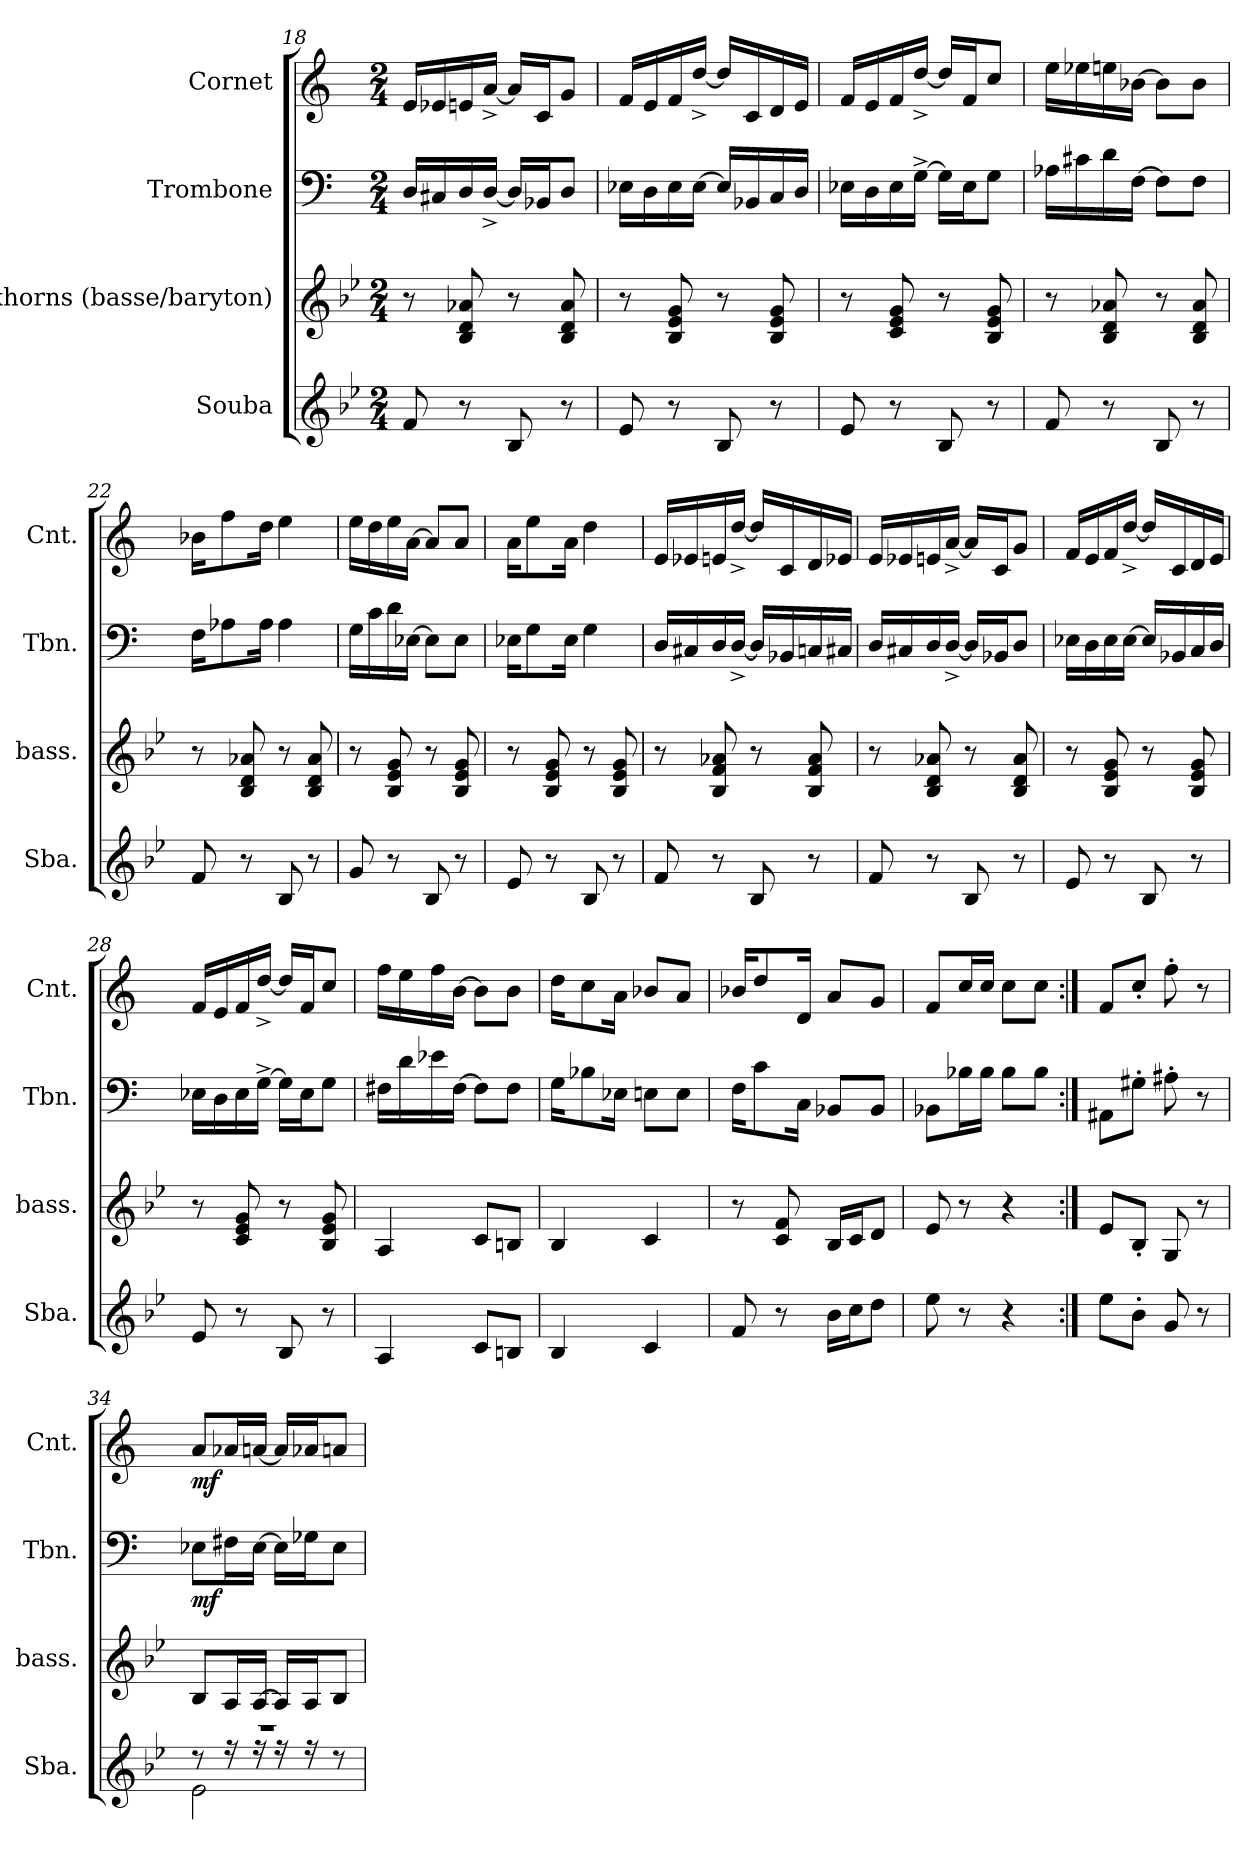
**kern	**kern	**kern	**dynam	**kern	**dynam
*part4	*part3	*part2	*part2	*part1	*part1
*staff4	*staff3	*staff2	*staff2	*staff1	*staff1
*I"Souba	*I"saxhorns (basse/baryton)	*I"Trombone	*	*I"Cornet	*
*I'Sba.	*I'bass.	*I'Tbn.	*	*I'Cnt.	*
*clefG2	*clefG2	*clefF4	*	*clefG2	*
*ITrd15c26	*ITrd8c14	*	*	*ITrd1c2	*
*k[b-e-]	*k[b-e-]	*k[]	*	*k[b-e-]	*
*M2/4	*M2/4	*M2/4	*	*M2/4	*
=18	=18	=18	=18	=18	=18
8FF/	8r	16D/LL	.	16d/LL	.
.	.	16C#X/	.	16d-X/	.
8r	8BB-/ 8D/ 8A-X/	16D/	.	16dn/	.
.	.	[16D^/JJ	.	[16g^/JJ	.
8BBB-/	8r	16D/LL]	.	16g/LL]	.
.	.	16BB-X/J	.	16B-/J	.
8r	8BB-/ 8D/ 8A-/	8D/J	.	8f/J	.
=19	=19	=19	=19	=19	=19
8EE-/	8r	16E-X\LL	.	16e-/LL	.
.	.	16D\	.	16d/	.
8r	8BB-/ 8E-/ 8G/	16E-\	.	16e-/	.
.	.	[16E-\JJ	.	[16cc^/JJ	.
8BBB-/	8r	16E-/LL]	.	16cc/LL]	.
.	.	16BB-X/	.	16B-/	.
8r	8BB-/ 8E-/ 8G/	16C/	.	16c/	.
.	.	16D/JJ	.	16d/JJ	.
=20	=20	=20	=20	=20	=20
8EE-/	8r	16E-X\LL	.	16e-/LL	.
.	.	16D\	.	16d/	.
8r	8C/ 8E-/ 8G/	16E-\	.	16e-/	.
.	.	[16G^\JJ	.	[16cc^/JJ	.
8BBB-/	8r	16G\LL]	.	16cc/LL]	.
.	.	16E-\J	.	16e-/J	.
8r	8BB-/ 8E-/ 8G/	8G\J	.	8b-/J	.
!!LO:LB:g=z
=21	=21	=21	=21	=21	=21
8FF/	8r	16A-X\LL	.	16dd\LL	.
.	.	16c#X\	.	16dd-X\	.
8r	8BB-/ 8D/ 8A-X/	16d\	.	16ddn\	.
.	.	[16F\JJ	.	[16a-X\JJ	.
8BBB-/	8r	8F\L]	.	8a-\L]	.
8r	8BB-/ 8D/ 8A-/	8F\J	.	8a-\J	.
=22	=22	=22	=22	=22	=22
8FF/	8r	16F\KL	.	16a-X\KL	.
.	.	8A-X\	.	8ee-\	.
8r	8BB-/ 8D/ 8A-X/	.	.	.	.
.	.	16A-\Jk	.	16cc\Jk	.
8BBB-/	8r	4A-\	.	4dd\	.
8r	8BB-/ 8D/ 8A-/	.	.	.	.
=23	=23	=23	=23	=23	=23
8GG/	8r	16G\LL	.	16dd\LL	.
.	.	16c\	.	16cc\	.
8r	8BB-/ 8E-/ 8G/	16d\	.	16dd\	.
.	.	[16E-X\JJ	.	[16g\JJ	.
8BBB-/	8r	8E-\L]	.	8g/L]	.
8r	8BB-/ 8E-/ 8G/	8E-\J	.	8g/J	.
=24	=24	=24	=24	=24	=24
8EE-/	8r	16E-X\KL	.	16g\KL	.
.	.	8G\	.	8dd\	.
8r	8BB-/ 8E-/ 8G/	.	.	.	.
.	.	16E-\Jk	.	16g\Jk	.
8BBB-/	8r	4G\	.	4cc\	.
8r	8BB-/ 8E-/ 8G/	.	.	.	.
!!LO:PB:g=z
=25	=25	=25	=25	=25	=25
8FF/	8r	16D/LL	.	16d/LL	.
.	.	16C#X/	.	16d-X/	.
8r	8BB-/ 8F/ 8A-X/	16D/	.	16dn/	.
.	.	[16D^/JJ	.	[16cc^/JJ	.
8BBB-/	8r	16D/LL]	.	16cc/LL]	.
.	.	16BB-X/	.	16B-/	.
8r	8BB-/ 8F/ 8A-/	16Cn/	.	16c/	.
.	.	16C#X/JJ	.	16d-X/JJ	.
=26	=26	=26	=26	=26	=26
8FF/	8r	16D/LL	.	16d/LL	.
.	.	16C#X/	.	16d-X/	.
8r	8BB-/ 8D/ 8A-X/	16D/	.	16dn/	.
.	.	[16D^/JJ	.	[16g^/JJ	.
8BBB-/	8r	16D/LL]	.	16g/LL]	.
.	.	16BB-X/J	.	16B-/J	.
8r	8BB-/ 8D/ 8A-/	8D/J	.	8f/J	.
=27	=27	=27	=27	=27	=27
8EE-/	8r	16E-X\LL	.	16e-/LL	.
.	.	16D\	.	16d/	.
8r	8BB-/ 8E-/ 8G/	16E-\	.	16e-/	.
.	.	[16E-\JJ	.	[16cc^/JJ	.
8BBB-/	8r	16E-/LL]	.	16cc/LL]	.
.	.	16BB-X/	.	16B-/	.
8r	8BB-/ 8E-/ 8G/	16C/	.	16c/	.
.	.	16D/JJ	.	16d/JJ	.
=28	=28	=28	=28	=28	=28
8EE-/	8r	16E-X\LL	.	16e-/LL	.
.	.	16D\	.	16d/	.
8r	8C/ 8E-/ 8G/	16E-\	.	16e-/	.
.	.	[16G^\JJ	.	[16cc^/JJ	.
8BBB-/	8r	16G\LL]	.	16cc/LL]	.
.	.	16E-\J	.	16e-/J	.
8r	8BB-/ 8E-/ 8G/	8G\J	.	8b-/J	.
!!LO:LB:g=z
=29	=29	=29	=29	=29	=29
4AAA/	4AA/	16F#X\LL	.	16ee-\LL	.
.	.	16d\	.	16dd\	.
.	.	16e-X\	.	16ee-\	.
.	.	[16F#\JJ	.	[16a\JJ	.
8CC/L	8C/L	8F#\L]	.	8a\L]	.
8BBBn/J	8BBn/J	8F#\J	.	8a\J	.
=30	=30	=30	=30	=30	=30
4BBB-/	4BB-/	16G\KL	.	16cc\KL	.
.	.	8B-X\	.	8b-\	.
.	.	16E-X\Jk	.	16g\Jk	.
4CC/	4C/	8En\L	.	8a-X/L	.
.	.	8E\J	.	8g/J	.
=31	=31	=31	=31	=31	=31
8FF/	8r	16F\KL	.	16a-X/KL	.
.	.	8c\	.	8cc/	.
8r	8C/ 8F/	.	.	.	.
.	.	16C\Jk	.	16c/Jk	.
16BB-\LL	16BB-/LL	8BB-X/L	.	8g/L	.
16C\J	16C/J	.	.	.	.
8D\J	8D/J	8BB-/J	.	8f/J	.
=32	=32	=32	=32	=32	=32
8E-\	8E-/	8BB-X\L	.	8e-/L	.
8r	8r	16B-X\L	.	16b-/L	.
.	.	16B-\JJ	.	16b-/JJ	.
4r	4r	8B-\L	.	8b-\L	.
.	.	8B-\J	.	8b-\J	.
=33:|!	=33:|!	=33:|!	=33:|!	=33:|!	=33:|!
8E-\L	8E-/L	8AA#X\L	.	8e-/L	.
8BB-'\J	8BB-'/J	8G#X'\J	.	8b-'/J	.
8GG/	8GG/	8A#X'\	.	8ee-'\	.
8r	8r	8r	.	8r	.
!!LO:LB:g=z
=34	=34	=34	=34	=34	=34
*^	*^	*	*	*	*
!	!	!	!	!	!LO:DY:b	!	!LO:DY:b
8r	2EE-\	8BB-/L	2r	8E-X\L	mf	8g/L	mf
16r	.	16AA/L	.	16F#X\L	.	16g-X/L	.
16r	.	[16AA/JJ	.	[16E-\JJ	.	[16gn/JJ	.
16r	.	16AA/LL]	.	16E-\LL]	.	16g/LL]	.
16r	.	16AA/J	.	16G-X\J	.	16g-X/J	.
8r	.	8BB-/J	.	8E-\J	.	8gn/J	.
*v	*v	*	*	*	*	*	*
*	*v	*v	*	*	*	*
=	=	=	=	=	=
*-	*-	*-	*-	*-	*-
